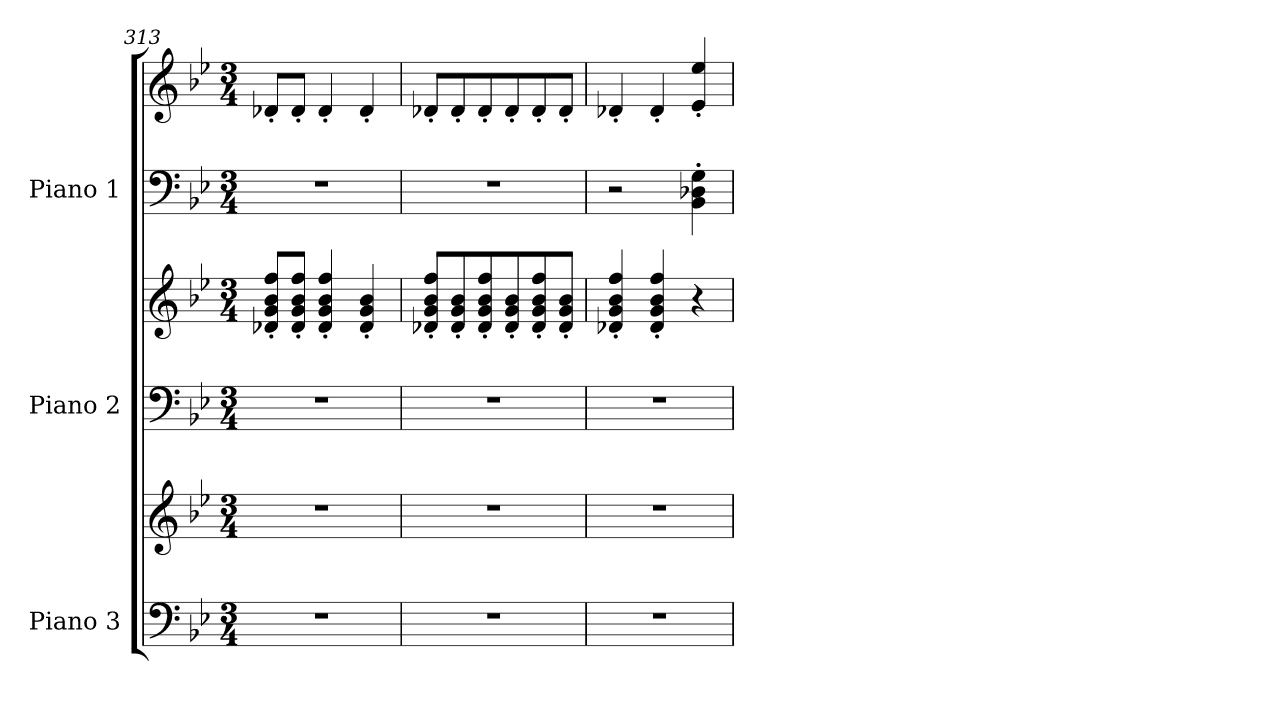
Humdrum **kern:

**kern	**kern	**kern	**kern	**kern	**kern
*part3	*part3	*part2	*part2	*part1	*part1
*staff6	*staff5	*staff4	*staff3	*staff2	*staff1
*I"Piano 3	*	*I"Piano 2	*	*I"Piano 1	*
*I'Pno. 3	*	*I'Pno. 2	*	*I'Pno. 1	*
*clefF4	*clefG2	*clefF4	*clefG2	*clefF4	*clefG2
*k[b-e-]	*k[b-e-]	*k[b-e-]	*k[b-e-]	*k[b-e-]	*k[b-e-]
*M3/4	*M3/4	*M3/4	*M3/4	*M3/4	*M3/4
=313	=313	=313	=313	=313	=313
2.r	2.r	2.r	8d-X/' 8g/' 8b-/' 8ff/'L	2.r	8d-X'/L
.	.	.	8d-/' 8g/' 8b-/' 8ff/'J	.	8d-'/J
.	.	.	4d-/' 4g/' 4b-/' 4ff/'	.	4d-'/
.	.	.	4d-/' 4g/' 4b-/'	.	4d-'/
=314	=314	=314	=314	=314	=314
2.r	2.r	2.r	8d-X/' 8g/' 8b-/' 8ff/'L	2.r	8d-X'/L
.	.	.	8d-/' 8g/' 8b-/'	.	8d-'/
.	.	.	8d-/' 8g/' 8b-/' 8ff/'	.	8d-'/
.	.	.	8d-/' 8g/' 8b-/'	.	8d-'/
.	.	.	8d-/' 8g/' 8b-/' 8ff/'	.	8d-'/
.	.	.	8d-/' 8g/' 8b-/'J	.	8d-'/J
=315	=315	=315	=315	=315	=315
2.r	2.r	2.r	4d-X/' 4g/' 4b-/' 4ff/'	2r	4d-X'/
.	.	.	4d-/' 4g/' 4b-/' 4ff/'	.	4d-'/
.	.	.	4r	4BB-\' 4D-X\' 4G\'	4e-/' 4ee-/'
=	=	=	=	=	=
*-	*-	*-	*-	*-	*-
